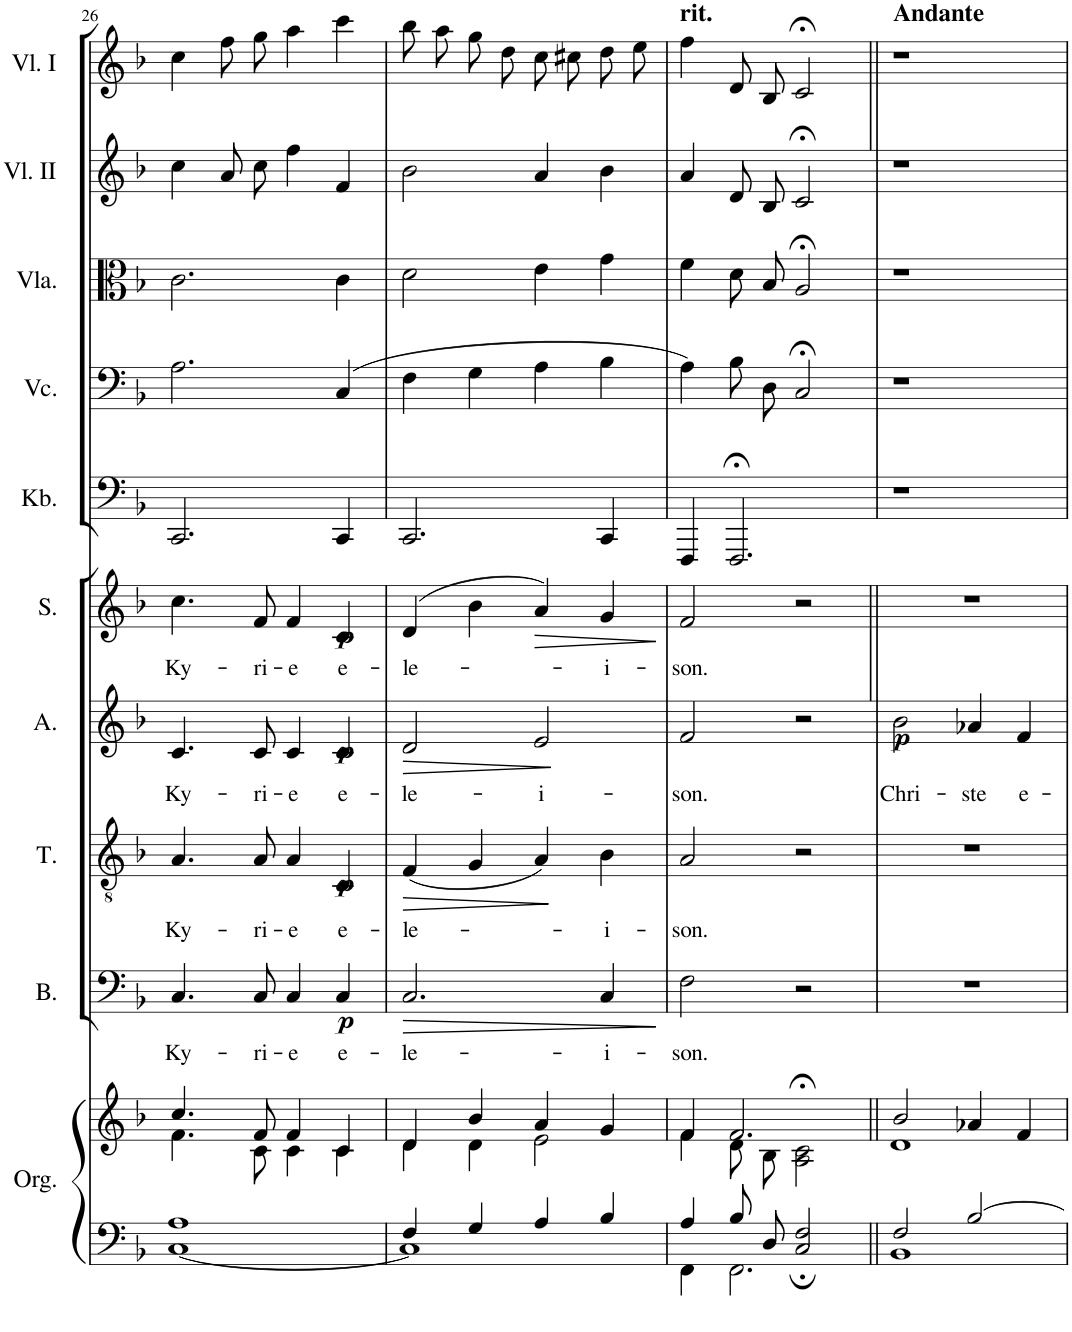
**kern	**kern	**kern	**text	**dynam	**kern	**text	**dynam	**kern	**text	**dynam	**kern	**text	**dynam	**kern	**kern	**kern	**kern	**kern
*part10	*part10	*part9	*part9	*part9	*part8	*part8	*part8	*part7	*part7	*part7	*part6	*part6	*part6	*part5	*part4	*part3	*part2	*part1
*staff11	*staff10	*staff9	*staff9	*staff9	*staff8	*staff8	*staff8	*staff7	*staff7	*staff7	*staff6	*staff6	*staff6	*staff5	*staff4	*staff3	*staff2	*staff1
*I"Orgel	*	*I"Bass	*	*	*I"Tenor	*	*	*I"Alt	*	*	*I"Sopran	*	*	*I"Kontrabass	*I"Violoncello	*I"Viola	*I"Violine II	*I"Violine I
*I'Org.	*	*I'B.	*	*	*I'T.	*	*	*I'A.	*	*	*I'S.	*	*	*I'Kb.	*I'Vc.	*I'Vla.	*I'Vl. II	*I'Vl. I
!!LO:PB:g=z
*clefF4	*clefG2	*clefF4	*	*	*clefGv2	*	*	*clefG2	*	*	*clefG2	*	*	*clefF4	*clefF4	*clefC3	*clefG2	*clefG2
*	*	*	*	*	*	*	*	*	*	*	*	*	*	*Trd7c12	*	*	*	*
*k[b-]	*k[b-]	*k[b-]	*	*	*k[b-]	*	*	*k[b-]	*	*	*k[b-]	*	*	*k[b-]	*k[b-]	*k[b-]	*k[b-]	*k[b-]
*F:	*F:	*F:	*	*	*	*	*	*F:	*	*	*F:	*	*	*	*F:	*F:	*F:	*F:
*M4/4	*M4/4	*M4/4	*	*	*M4/4	*	*	*M4/4	*	*	*M4/4	*	*	*M4/4	*M4/4	*M4/4	*M4/4	*M4/4
*met(c)	*met(c)	*met(c)	*	*	*met(c)	*	*	*met(c)	*	*	*met(c)	*	*	*met(c)	*met(c)	*met(c)	*met(c)	*met(c)
=26	=26	=26	=26	=26	=26	=26	=26	=26	=26	=26	=26	=26	=26	=26	=26	=26	=26	=26
*^	*^	*	*	*	*	*	*	*	*	*	*	*	*	*	*	*	*	*
!	!	!	!	!	!LO:LY:b	!	!	!LO:LY:b	!	!	!LO:LY:b	!	!	!LO:LY:b	!	!	!	!	!	!
1A	[1C	4.cc/	4.f\	4.C/	-Ky-	.	4.A/	-Ky-	.	4.c/	Ky-	.	4.cc\	-Ky-	.	2.CC/	2.A\	2.c\	4cc\	4cc\
.	.	.	.	.	.	.	.	.	.	.	.	.	.	.	.	.	.	.	8a\L	8ff\L
!	!	!	!	!	!LO:LY:b	!	!	!LO:LY:b	!	!	!LO:LY:b	!	!	!LO:LY:b	!	!	!	!	!	!
.	.	8f/	8c\	8C/	-ri-	.	8A/	-ri-	.	8c/	-ri-	.	8f/	-ri-	.	.	.	.	8cc\J	8gg\J
!	!	!	!	!	!LO:LY:b	!	!	!LO:LY:b	!	!	!LO:LY:b	!	!	!LO:LY:b	!	!	!	!	!	!
.	.	4f/	4c\	4C/	e	.	4A/	e	.	4c/	-e	.	4f/	e	.	.	.	.	4ff\	4aa\
!	!	!	!	!	!LO:LY:b	!LO:DY:b	!	!LO:LY:b	!LO:DY:b	!	!LO:LY:b	!LO:DY:b	!	!LO:LY:b	!LO:DY:b	!	!	!	!	!
.	.	4c/	4c\	4C/	-e-	p	4C/	-e-	p	4c/	e-	p	4c/	-e-	p	4CC/	(4C/	4c\	4f/	4ccc\
=27	=27	=27	=27	=27	=27	=27	=27	=27	=27	=27	=27	=27	=27	=27	=27	=27	=27	=27	=27	=27
!	!	!	!	!	!LO:LY:b	!	!	!LO:LY:b	!	!	!LO:LY:b	!	!	!LO:LY:b	!	!	!	!	!	!
4F/	1C]	4d/	4d\	2.C/	-le-	.	(4F/	-le-	.	2d/	-le-	.	(4d/	-le-	.	2.CC/	4F\	2d\	2b-\	8bb-\L
.	.	.	.	.	.	.	.	.	.	.	.	.	.	.	.	.	.	.	.	8aa\J
4G/	.	4b-/	4d\	.	.	.	4G/	.	.	.	.	.	4b-\	.	.	.	4G\	.	.	8gg\L
.	.	.	.	.	.	.	.	.	.	.	.	.	.	.	.	.	.	.	.	8dd\J
!	!	!	!	!	!	!	!	!	!	!	!LO:LY:b	!	!	!	!	!	!	!	!	!
4A/	.	4a/	2e\	.	.	.	4A/)	.	.	2e/	-i-	.	4a/)	.	.	.	4A\	4e\	4a/	8cc\L
.	.	.	.	.	.	.	.	.	.	.	.	.	.	.	.	.	.	.	.	8cc#X\J
!	!	!	!	!	!LO:LY:b	!	!	!LO:LY:b	!	!	!	!	!	!LO:LY:b	!	!	!	!	!	!
4B-/	.	4g/	.	4C/	-i-	.	4B-\	-i-	.	.	.	.	4g/	-i-	.	4CC/	4B-\	4g\	4b-\	8dd\L
.	.	.	.	.	.	.	.	.	.	.	.	.	.	.	.	.	.	.	.	8ee\J
=28	=28	=28	=28	=28	=28	=28	=28	=28	=28	=28	=28	=28	=28	=28	=28	=28	=28	=28	=28	=28
!	!	!	!	!	!	!	!	!	!	!	!	!	!	!	!	!	!	!	!	!LO:TX:a:B:t=rit.
!	!	!	!	!	!LO:LY:b	!	!	!LO:LY:b	!	!	!LO:LY:b	!	!	!LO:LY:b	!	!	!	!	!	!
4A/	4FF\	4f/	4f\	2F\	-son.	.	2A/	-son.	.	2f/	-son.	.	2f/	-son.	.	4FFF/	4A\)	4f\	4a/	4ff\
8B-/L	2.FF\	2.f/	8d\L	.	.	.	.	.	.	.	.	.	.	.	.	2.FFF;</	8B-\L	8d\L	8d/L	8d/L
8D/J	.	.	8B-\J	.	.	.	.	.	.	.	.	.	.	.	.	.	8D\J	8B-\J	8B-/J	8B-/J
2C/; 2F/;	.	.	2A\;< 2c\;<	2r	.	.	2r	.	.	2r	.	.	2r	.	.	.	2C;</	2A;</	2c;</	2c;</
=29||	=29||	=29||	=29||	=29||	=29||	=29||	=29||	=29||	=29||	=29||	=29||	=29||	=29||	=29||	=29||	=29||	=29||	=29||	=29||	=29||
!	!	!	!	!	!	!	!	!	!	!	!	!	!	!	!	!	!	!	!	!LO:TX:a:B:t=Andante
!	!	!	!	!	!	!	!	!	!	!	!LO:LY:b	!LO:DY:b	!	!	!	!	!	!	!	!
2F/	1BB-	2b-/	1d	1r	.	.	1r	.	.	2b-\	-Chri-	p	1r	.	.	1r	1r	1r	1r	1r
!	!	!	!	!	!	!	!	!	!	!	!LO:LY:b	!	!	!	!	!	!	!	!	!
[2B-/	.	4a-X/	.	.	.	.	.	.	.	4a-X/	ste	.	.	.	.	.	.	.	.	.
!	!	!	!	!	!	!	!	!	!	!	!LO:LY:b	!	!	!	!	!	!	!	!	!
.	.	4f/	.	.	.	.	.	.	.	4f/	-e-	.	.	.	.	.	.	.	.	.
*v	*v	*	*	*	*	*	*	*	*	*	*	*	*	*	*	*	*	*	*	*
*	*v	*v	*	*	*	*	*	*	*	*	*	*	*	*	*	*	*	*	*
=	=	=	=	=	=	=	=	=	=	=	=	=	=	=	=	=	=	=
*-	*-	*-	*-	*-	*-	*-	*-	*-	*-	*-	*-	*-	*-	*-	*-	*-	*-	*-
